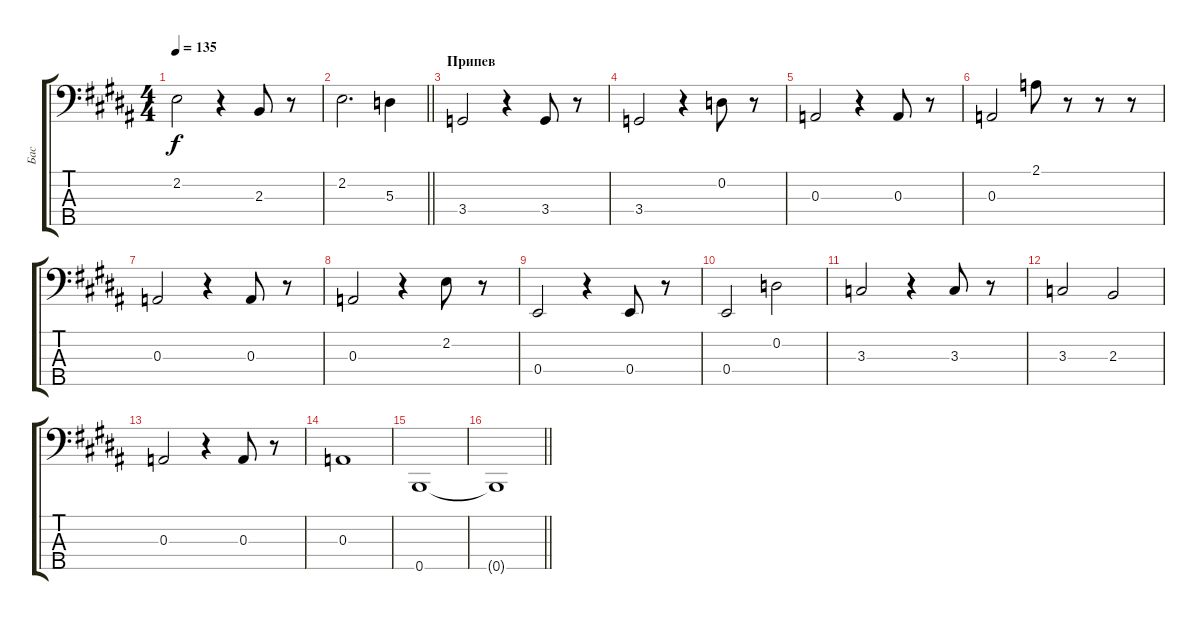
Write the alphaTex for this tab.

\track ("Бас" "Бас") {instrument electricbassfinger}
\staff {score tabs}
\tuning (G2 D2 A1 E1 B0) {hide}
\ts (4 4)
\tempo 135
\clef f4
\ks g#minor
2.2.2{dy f} r.4 2.3.8 r.8 |
\barLineRight lightlight
2.2.2{d} 5.3.4 |
\section ("" "Припев")
3.4.2 r.4 3.4.8 r.8 |
3.4.2 r.4 0.2.8 r.8 |
0.3.2 r.4 0.3.8 r.8 |
0.3.2 2.1.8 r.8 r.8 r.8 |
0.3.2 r.4 0.3.8 r.8 |
0.3.2 r.4 2.2.8 r.8 |
0.4.2 r.4 0.4.8 r.8 |
0.4.2 0.2.2 |
3.3.2 r.4 3.3.8 r.8 |
3.3.2 2.3.2 |
0.3.2 r.4 0.3.8 r.8 |
0.3.1 |
0.5.1 |
\barLineRight lightlight
0.5{t}.1
